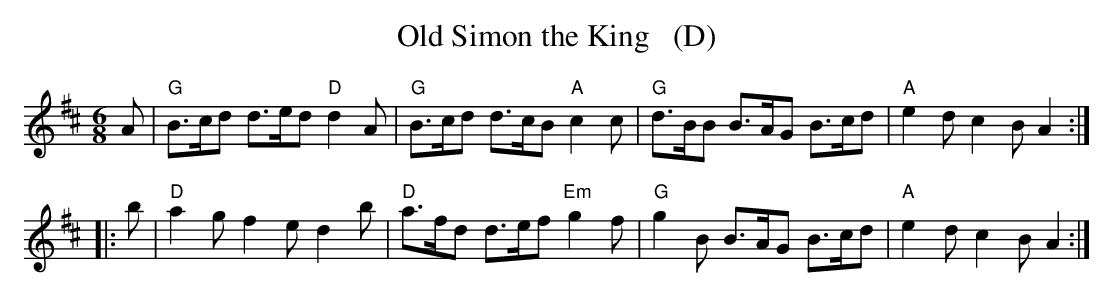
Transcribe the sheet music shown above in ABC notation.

X:1
T: Old Simon the King   (D)
M: 6/8
L: 1/8
K: D	% or Amix or G lydian
A |\
"G"B>cd d>ed "D"d2A | "G"B>cd d>cB "A"c2c |\
"G"d>BB B>AG B>cd | "A"e2d c2B A2 :|
|: b |\
"D"a2g f2e d2b | "D"a>fd d>ef "Em"g2f |\
"G"g2B B>AG B>cd | "A"e2d c2B A2 :|
